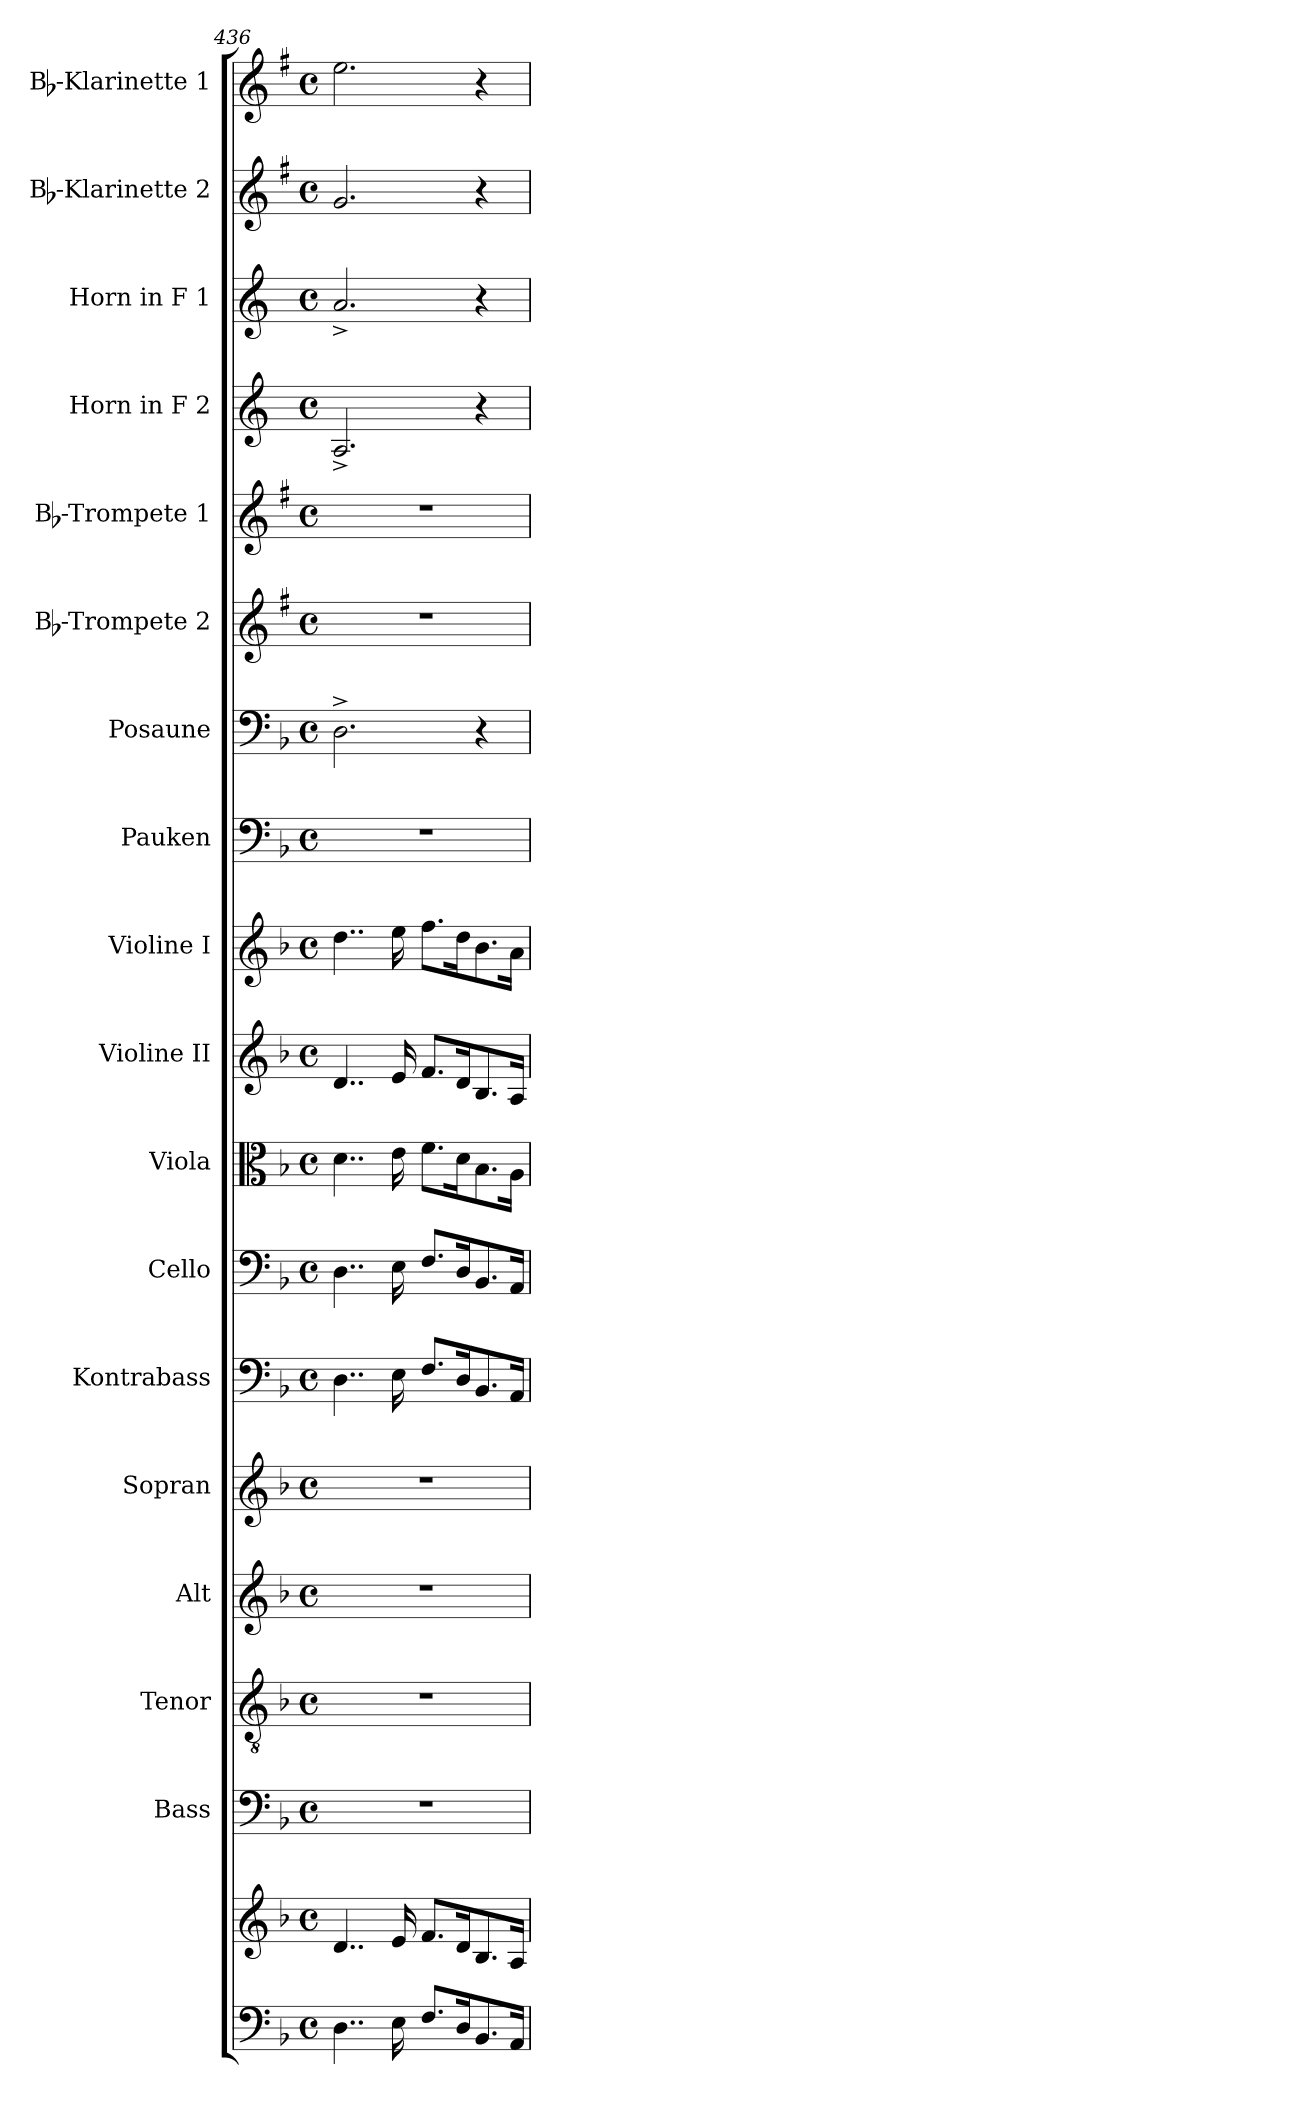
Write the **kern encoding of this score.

**kern	**kern	**kern	**kern	**kern	**kern	**kern	**kern	**kern	**kern	**kern	**kern	**kern	**kern	**kern	**kern	**kern	**kern	**kern
*part18	*part18	*part17	*part16	*part15	*part14	*part13	*part12	*part11	*part10	*part9	*part8	*part7	*part6	*part5	*part4	*part3	*part2	*part1
*staff19	*staff18	*staff17	*staff16	*staff15	*staff14	*staff13	*staff12	*staff11	*staff10	*staff9	*staff8	*staff7	*staff6	*staff5	*staff4	*staff3	*staff2	*staff1
*	*	*I"Bass	*I"Tenor	*I"Alt	*I"Sopran	*I"Kontrabass	*I"Cello	*I"Viola	*I"Violine II	*I"Violine I	*I"Pauken	*I"Posaune	*I"Bb-Trompete 2	*I"Bb-Trompete 1	*I"Horn in F 2	*I"Horn in F 1	*I"Bb-Klarinette 2	*I"Bb-Klarinette 1
*	*	*I'B.	*I'T.	*I'A.	*I'S.	*I'Kb.	*	*I'Vla.	*I'Vl. II	*I'Vl. I	*I'Pk.	*I'Pos.	*I'Bb Trp. 2	*I'Bb Trp. 1	*	*	*I'Bb Kl. 2	*I'Bb Kl. 1
*clefF4	*clefG2	*clefF4	*clefGv2	*clefG2	*clefG2	*clefF4	*clefF4	*clefC3	*clefG2	*clefG2	*clefF4	*clefF4	*clefG2	*clefG2	*clefG2	*clefG2	*clefG2	*clefG2
*	*	*	*	*	*	*ITrd7c12	*	*	*	*	*	*	*ITrd1c2	*ITrd1c2	*ITrd4c7	*ITrd4c7	*ITrd1c2	*ITrd1c2
*k[b-]	*k[b-]	*k[b-]	*k[b-]	*k[b-]	*k[b-]	*k[b-]	*k[b-]	*k[b-]	*k[b-]	*k[b-]	*k[b-]	*k[b-]	*k[b-]	*k[b-]	*k[b-]	*k[b-]	*k[b-]	*k[b-]
*F:	*F:	*F:	*F:	*F:	*F:	*F:	*F:	*F:	*F:	*F:	*F:	*F:	*F:	*F:	*F:	*F:	*F:	*F:
*M4/4	*M4/4	*M4/4	*M4/4	*M4/4	*M4/4	*M4/4	*M4/4	*M4/4	*M4/4	*M4/4	*M4/4	*M4/4	*M4/4	*M4/4	*M4/4	*M4/4	*M4/4	*M4/4
*met(c)	*met(c)	*met(c)	*met(c)	*met(c)	*met(c)	*met(c)	*met(c)	*met(c)	*met(c)	*met(c)	*met(c)	*met(c)	*met(c)	*met(c)	*met(c)	*met(c)	*met(c)	*met(c)
=436	=436	=436	=436	=436	=436	=436	=436	=436	=436	=436	=436	=436	=436	=436	=436	=436	=436	=436
4..D\	4..d/	1r	1r	1r	1r	4..DD\	4..D\	4..d\	4..d/	4..dd\	1r	2.D^>\	1r	1r	2.D^</	2.d^</	2.f/	2.dd\
16E\	16e/	.	.	.	.	16EE\	16E\	16e\	16e/	16ee\	.	.	.	.	.	.	.	.
8.F/L	8.f/L	.	.	.	.	8.FF/L	8.F/L	8.f\L	8.f/L	8.ff\L	.	.	.	.	.	.	.	.
16D/k	16d/k	.	.	.	.	16DD/k	16D/k	16d\k	16d/k	16dd\k	.	.	.	.	.	.	.	.
8.BB-/	8.B-/	.	.	.	.	8.BBB-/	8.BB-/	8.B-\	8.B-/	8.b-\	.	4r	.	.	4r	4r	4r	4r
16AA/Jk	16A/Jk	.	.	.	.	16AAA/Jk	16AA/Jk	16A\Jk	16A/Jk	16a\Jk	.	.	.	.	.	.	.	.
=	=	=	=	=	=	=	=	=	=	=	=	=	=	=	=	=	=	=
*-	*-	*-	*-	*-	*-	*-	*-	*-	*-	*-	*-	*-	*-	*-	*-	*-	*-	*-
